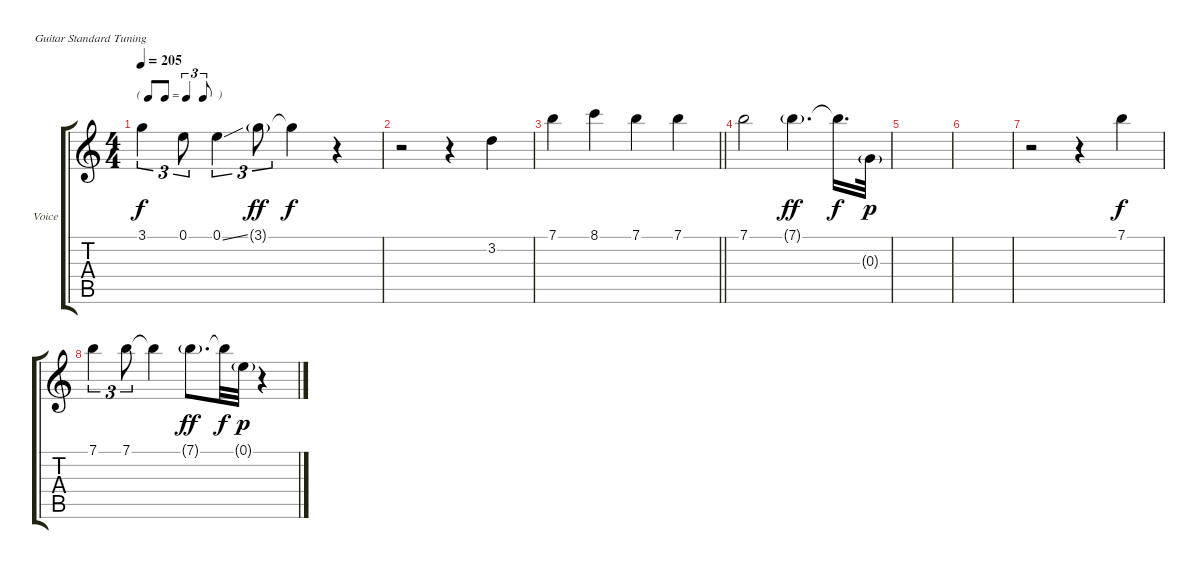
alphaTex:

\bracketExtendMode groupsimilarinstruments
\firstSystemTrackNameOrientation horizontal
\otherSystemsTrackNameOrientation horizontal
\track ("Voice" "Voice") {mute instrument acousticguitarsteel}
\staff {score tabs}
\tuning (E4 B3 G3 D3 A2 E2)
\ts (4 4)
\tf triplet8th
\tempo 205
\clef g2
\scale
0.333333
\ks c
3.1{t}.4{tu (3 2) dy f} 0.1.8{tu (3 2)} 0.1{ss}.4{tu (3 2)} 3.1{g}.8{tu (3 2) dy ff} 3.1{t}.4{dy f} r.4 |
\scale
0.333333 r.2 r.4 3.2.4 |
\scale
0.333333
\barLineRight lightlight
7.1.4 8.1.4 7.1.4 7.1.4 |
\scale
0.333333 7.1.2 7.1{g}.4{d dy ff} 7.1{t}.16{d dy f} 0.3{g}.32{dy p} |
\scale
0.333333 |
\scale
0.333333 |
\scale
0.333333 r.2 r.4 7.1.4{dy f} |
\scale
0.333333 7.1.4{tu (3 2)} 7.1.8{tu (3 2)} 7.1{t}.4 7.1{g}.8{d dy ff} 7.1{t}.32{dy f} 0.1{g}.32{dy p} r.4 |
\scale
0.333333 |
\scale
0.333333 |
\scale
0.333333 |
\scale
0.333333 |
\scale
0.333333 |
\scale
0.333333 |
\scale
0.333333 |
\scale
0.333333
